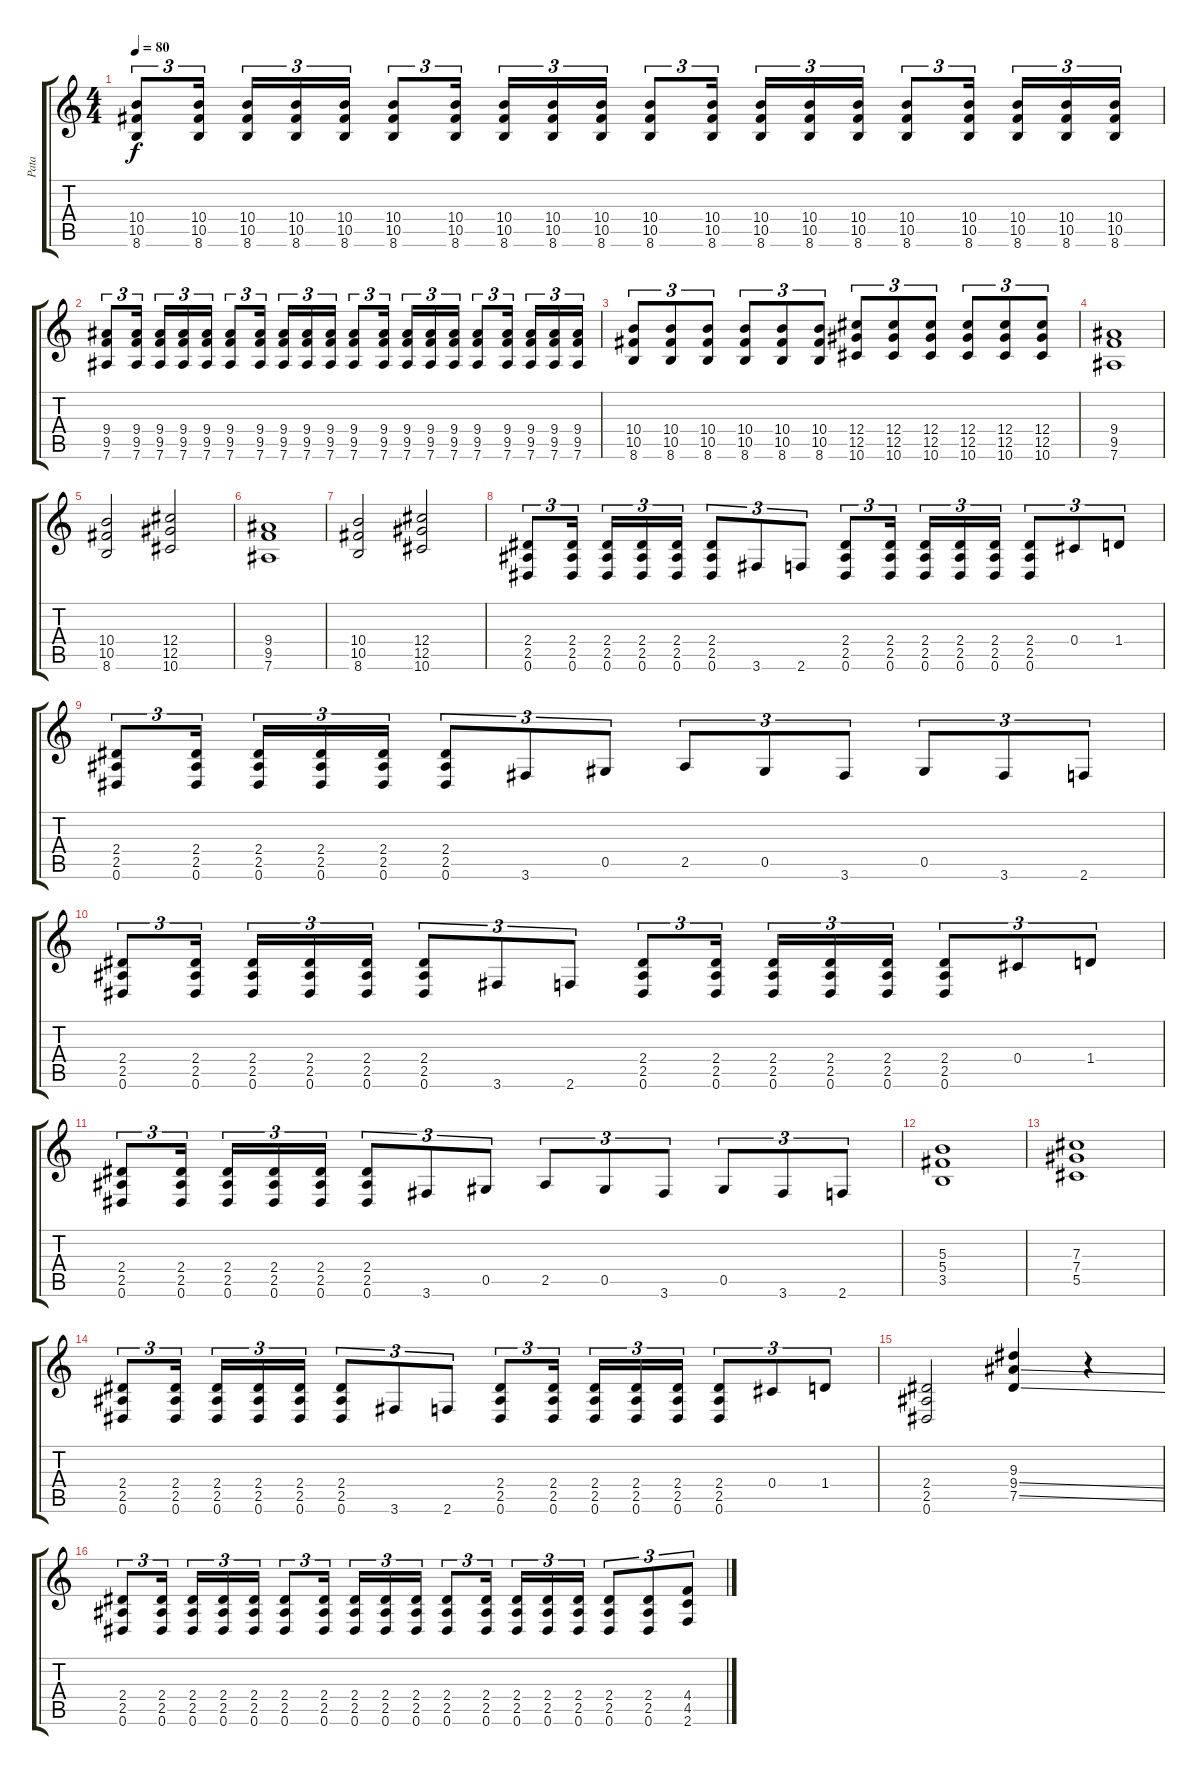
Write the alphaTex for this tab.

\track ("Pata" "Pata") {instrument distortionguitar}
\staff {score tabs}
\tuning (Eb4 Bb3 Gb3 Db3 Ab2 Eb2) {hide}
\ts (4 4)
\tempo 80
\clef g2
\ks c
(10.4 10.5 8.6).8{tu (3 2) dy f} (10.4 10.5 8.6).16{tu (3 2)} (10.4 10.5 8.6).16{tu (3 2)} (10.4 10.5 8.6).16{tu (3 2)} (10.4 10.5 8.6).16{tu (3 2)} (10.4 10.5 8.6).8{tu (3 2)} (10.4 10.5 8.6).16{tu (3 2)} (10.4 10.5 8.6).16{tu (3 2)} (10.4 10.5 8.6).16{tu (3 2)} (10.4 10.5 8.6).16{tu (3 2)} (10.4 10.5 8.6).8{tu (3 2)} (10.4 10.5 8.6).16{tu (3 2)} (10.4 10.5 8.6).16{tu (3 2)} (10.4 10.5 8.6).16{tu (3 2)} (10.4 10.5 8.6).16{tu (3 2)} (10.4 10.5 8.6).8{tu (3 2)} (10.4 10.5 8.6).16{tu (3 2)} (10.4 10.5 8.6).16{tu (3 2)} (10.4 10.5 8.6).16{tu (3 2)} (10.4 10.5 8.6).16{tu (3 2)} |
(9.4 9.5 7.6).8{tu (3 2)} (9.4 9.5 7.6).16{tu (3 2)} (9.4 9.5 7.6).16{tu (3 2)} (9.4 9.5 7.6).16{tu (3 2)} (9.4 9.5 7.6).16{tu (3 2)} (9.4 9.5 7.6).8{tu (3 2)} (9.4 9.5 7.6).16{tu (3 2)} (9.4 9.5 7.6).16{tu (3 2)} (9.4 9.5 7.6).16{tu (3 2)} (9.4 9.5 7.6).16{tu (3 2)} (9.4 9.5 7.6).8{tu (3 2)} (9.4 9.5 7.6).16{tu (3 2)} (9.4 9.5 7.6).16{tu (3 2)} (9.4 9.5 7.6).16{tu (3 2)} (9.4 9.5 7.6).16{tu (3 2)} (9.4 9.5 7.6).8{tu (3 2)} (9.4 9.5 7.6).16{tu (3 2)} (9.4 9.5 7.6).16{tu (3 2)} (9.4 9.5 7.6).16{tu (3 2)} (9.4 9.5 7.6).16{tu (3 2)} |
(10.4 10.5 8.6).8{tu (3 2)} (10.4 10.5 8.6).8{tu (3 2)} (10.4 10.5 8.6).8{tu (3 2)} (10.4 10.5 8.6).8{tu (3 2)} (10.4 10.5 8.6).8{tu (3 2)} (10.4 10.5 8.6).8{tu (3 2)} (12.4 12.5 10.6).8{tu (3 2)} (12.4 12.5 10.6).8{tu (3 2)} (12.4 12.5 10.6).8{tu (3 2)} (12.4 12.5 10.6).8{tu (3 2)} (12.4 12.5 10.6).8{tu (3 2)} (12.4 12.5 10.6).8{tu (3 2)} |
(9.4 9.5 7.6).1 |
(10.4 10.5 8.6).2 (12.4 12.5 10.6).2 |
(9.4 9.5 7.6).1 |
(10.4 10.5 8.6).2 (12.4 12.5 10.6).2 |
(2.4 2.5 0.6).8{tu (3 2)} (2.4 2.5 0.6).16{tu (3 2)} (2.4 2.5 0.6).16{tu (3 2)} (2.4 2.5 0.6).16{tu (3 2)} (2.4 2.5 0.6).16{tu (3 2)} (2.4 2.5 0.6).8{tu (3 2)} 3.6.8{tu (3 2)} 2.6.8{tu (3 2)} (2.4 2.5 0.6).8{tu (3 2)} (2.4 2.5 0.6).16{tu (3 2)} (2.4 2.5 0.6).16{tu (3 2)} (2.4 2.5 0.6).16{tu (3 2)} (2.4 2.5 0.6).16{tu (3 2)} (2.4 2.5 0.6).8{tu (3 2)} 0.4.8{tu (3 2)} 1.4.8{tu (3 2)} |
(2.4 2.5 0.6).8{tu (3 2)} (2.4 2.5 0.6).16{tu (3 2)} (2.4 2.5 0.6).16{tu (3 2)} (2.4 2.5 0.6).16{tu (3 2)} (2.4 2.5 0.6).16{tu (3 2)} (2.4 2.5 0.6).8{tu (3 2)} 3.6.8{tu (3 2)} 0.5.8{tu (3 2)} 2.5.8{tu (3 2)} 0.5.8{tu (3 2)} 3.6.8{tu (3 2)} 0.5.8{tu (3 2)} 3.6.8{tu (3 2)} 2.6.8{tu (3 2)} |
(2.4 2.5 0.6).8{tu (3 2)} (2.4 2.5 0.6).16{tu (3 2)} (2.4 2.5 0.6).16{tu (3 2)} (2.4 2.5 0.6).16{tu (3 2)} (2.4 2.5 0.6).16{tu (3 2)} (2.4 2.5 0.6).8{tu (3 2)} 3.6.8{tu (3 2)} 2.6.8{tu (3 2)} (2.4 2.5 0.6).8{tu (3 2)} (2.4 2.5 0.6).16{tu (3 2)} (2.4 2.5 0.6).16{tu (3 2)} (2.4 2.5 0.6).16{tu (3 2)} (2.4 2.5 0.6).16{tu (3 2)} (2.4 2.5 0.6).8{tu (3 2)} 0.4.8{tu (3 2)} 1.4.8{tu (3 2)} |
(2.4 2.5 0.6).8{tu (3 2)} (2.4 2.5 0.6).16{tu (3 2)} (2.4 2.5 0.6).16{tu (3 2)} (2.4 2.5 0.6).16{tu (3 2)} (2.4 2.5 0.6).16{tu (3 2)} (2.4 2.5 0.6).8{tu (3 2)} 3.6.8{tu (3 2)} 0.5.8{tu (3 2)} 2.5.8{tu (3 2)} 0.5.8{tu (3 2)} 3.6.8{tu (3 2)} 0.5.8{tu (3 2)} 3.6.8{tu (3 2)} 2.6.8{tu (3 2)} |
(5.3 5.4 3.5).1 |
(7.3 7.4 5.5).1 |
(2.4 2.5 0.6).8{tu (3 2)} (2.4 2.5 0.6).16{tu (3 2)} (2.4 2.5 0.6).16{tu (3 2)} (2.4 2.5 0.6).16{tu (3 2)} (2.4 2.5 0.6).16{tu (3 2)} (2.4 2.5 0.6).8{tu (3 2)} 3.6.8{tu (3 2)} 2.6.8{tu (3 2)} (2.4 2.5 0.6).8{tu (3 2)} (2.4 2.5 0.6).16{tu (3 2)} (2.4 2.5 0.6).16{tu (3 2)} (2.4 2.5 0.6).16{tu (3 2)} (2.4 2.5 0.6).16{tu (3 2)} (2.4 2.5 0.6).8{tu (3 2)} 0.4.8{tu (3 2)} 1.4.8{tu (3 2)} |
(2.4 2.5 0.6).2 (9.3 9.4{ss} 7.5{ss}).4 r.4 |
(2.4 2.5 0.6).8{tu (3 2)} (2.4 2.5 0.6).16{tu (3 2)} (2.4 2.5 0.6).16{tu (3 2)} (2.4 2.5 0.6).16{tu (3 2)} (2.4 2.5 0.6).16{tu (3 2)} (2.4 2.5 0.6).8{tu (3 2)} (2.4 2.5 0.6).16{tu (3 2)} (2.4 2.5 0.6).16{tu (3 2)} (2.4 2.5 0.6).16{tu (3 2)} (2.4 2.5 0.6).16{tu (3 2)} (2.4 2.5 0.6).8{tu (3 2)} (2.4 2.5 0.6).16{tu (3 2)} (2.4 2.5 0.6).16{tu (3 2)} (2.4 2.5 0.6).16{tu (3 2)} (2.4 2.5 0.6).16{tu (3 2)} (2.4 2.5 0.6).8{tu (3 2)} (2.4 2.5 0.6).8{tu (3 2)} (4.4 4.5 2.6).8{tu (3 2)}
